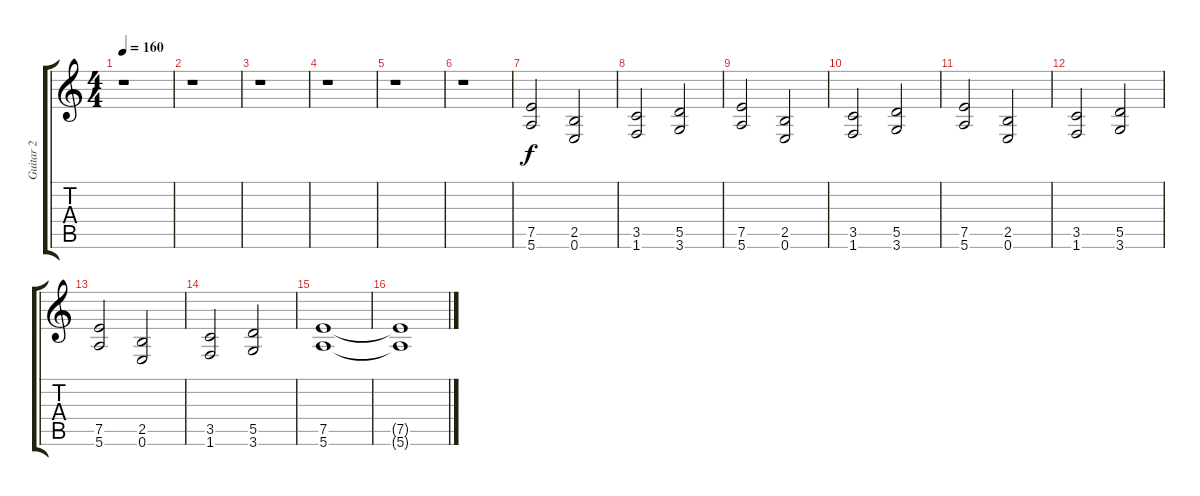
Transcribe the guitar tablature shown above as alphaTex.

\track ("Guitar 2" "Guitar 2") {instrument distortionguitar}
\staff {score tabs}
\tuning (E4 B3 G3 D3 A2 E2) {hide}
\ts (4 4)
\tempo 160
\clef g2
\ks c
r.1{dy f} |
r.1 |
r.1 |
r.1 |
r.1 |
r.1 |
(7.5 5.6).2 (2.5 0.6).2 |
(3.5 1.6).2 (5.5 3.6).2 |
(7.5 5.6).2 (2.5 0.6).2 |
(3.5 1.6).2 (5.5 3.6).2 |
(7.5 5.6).2 (2.5 0.6).2 |
(3.5 1.6).2 (5.5 3.6).2 |
(7.5 5.6).2 (2.5 0.6).2 |
(3.5 1.6).2 (5.5 3.6).2 |
(7.5 5.6).1 |
(7.5{t} 5.6{t}).1
